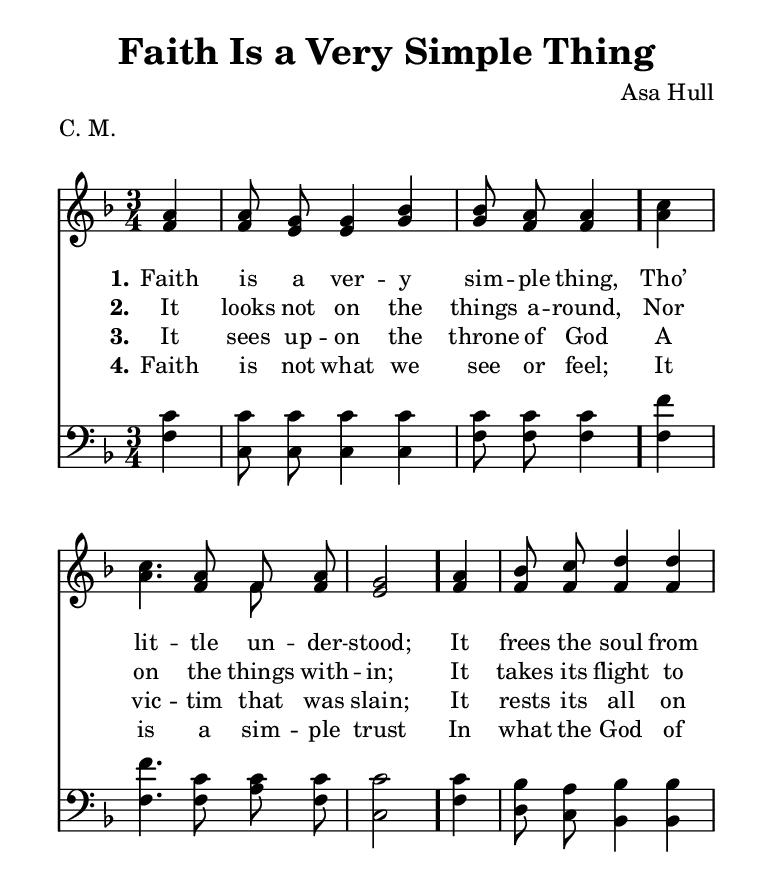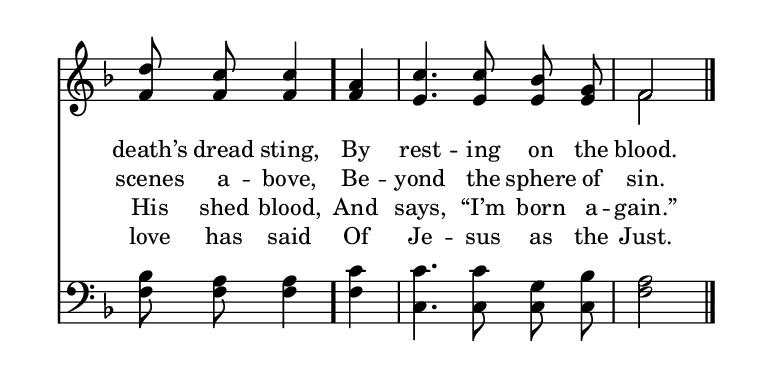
\include "common/global.ily"
\paper {
  \include "common/paper.ily"
  ragged-bottom = ##t
  ragged-last-bottom = ##t
  systems-per-page = ##f
  page-count = ##f
}

\header{
  %gospel
  hymnnumber = "10"
  title = "Faith Is a Very Simple Thing"
  tunename = "Remember Me"
  meter = "C. M."
  %poet = ""
  composer = "Asa Hull"
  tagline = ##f
}

patternA = { c4 | c8 c8 c4 c4 | c8 c8 c4 } % Lines 1, 3
patternB = { c4 | c4. c8 c8 c8 | c2 } % Lines 2, 4

global = {
  \include "common/overrides.ily"
  \override Staff.TimeSignature.style = #'numbered
  \time 3/4
  \once \override Score.MetronomeMark.transparent = ##t
  \tempo 4 = 60
  \key f \major
  \partial 4
  \autoBeamOff
}

notesSoprano = {
\global
\relative c'' {

  \changePitch \patternA { a | a g g bes | bes a a }
  \changePitch \patternB { c | c a f a   | g       }
  \changePitch \patternA { a | bes c d d | d c c   }
  \changePitch \patternB { a | c c bes g | f       }

}
}

notesAlto = {
\global
\relative e' {

  \changePitch \patternA { f | f e e g | g f f }
  \changePitch \patternB { a | a f f f | e     }
  \changePitch \patternA { f | f f f f | f f f }
  \changePitch \patternB { f | e e e e | f     }

}
}

notesTenor = {
\global
\relative a {

  \changePitch \patternA { c | c c c c       | c c c   }
  \changePitch \patternB { f | f c c c       | c       }
  \changePitch \patternA { c | bes a bes bes | bes a a }
  \changePitch \patternB { c | c c g bes     | a       }

}
}

notesBass = {
\global
\relative f {

  \changePitch \patternA { f | c c c c     | f f f  }
  \changePitch \patternB { f | f f a f     | c      }
  \changePitch \patternA { f | d c bes bes | f' f f }
  \changePitch \patternB { f | c c c c     | f      } \bar "|."

}
}

wordsA = \lyricmode {
\set stanza = "1."

  Faith is a ver -- y sim -- ple thing, \bar "."
  Tho’ lit -- tle un -- der -- stood; \bar "." \eogbreak
  It frees the soul from death’s dread sting, \bar "."
  By rest -- ing on the blood. \bar "|." \eogbreak

}

wordsB = \lyricmode {
\set stanza = "2."

  It looks not on the things a -- round,
  Nor on the things with -- in;
  It takes its flight to scenes a -- bove,
  Be -- yond the sphere of sin.

}

wordsC = \lyricmode {
\set stanza = "3."

  It sees up -- on the throne of God
  A vic -- tim that was slain;
  It rests its all on His shed blood,
  And says, “I’m born a -- gain.”

}

wordsD = \lyricmode {
\set stanza = "4."

  Faith is not what we see or feel;
  It is a sim -- ple trust
  In what the God of love has said
  Of Je -- sus as the Just.

}


\score {
  \context ChoirStaff <<
    \context Staff = upper <<
      \set Staff.autoBeaming = ##f
      \set ChoirStaff.systemStartDelimiter = #'SystemStartBar
      \set ChoirStaff.printPartCombineTexts = ##f
      \partcombine #'(2 . 11) \notesSoprano \notesAlto
      \context NullVoice = sopranos { \voiceOne << \notesSoprano >> }
      \context Lyrics = one   \lyricsto sopranos \wordsA
      \context Lyrics = two   \lyricsto sopranos \wordsB
      \context Lyrics = three \lyricsto sopranos \wordsC
      \context Lyrics = four  \lyricsto sopranos \wordsD
      %\context Lyrics = five  \lyricsto sopranos \wordsE
    >>
    \context Staff = men <<
      \set Staff.autoBeaming = ##f
      \clef bass
      \set ChoirStaff.printPartCombineTexts = ##f
      \partcombine #'(2 . 11) \notesTenor \notesBass
    >>
  >>
  \layout {
    \include "common/layout.ily"
  }
  \midi{
    \include "common/midi.ily"
  }
}

\version "2.19.49"  % necessary for upgrading to future LilyPond versions.

% vi:set et ts=2 sw=2 ai nocindent syntax=lilypond:
